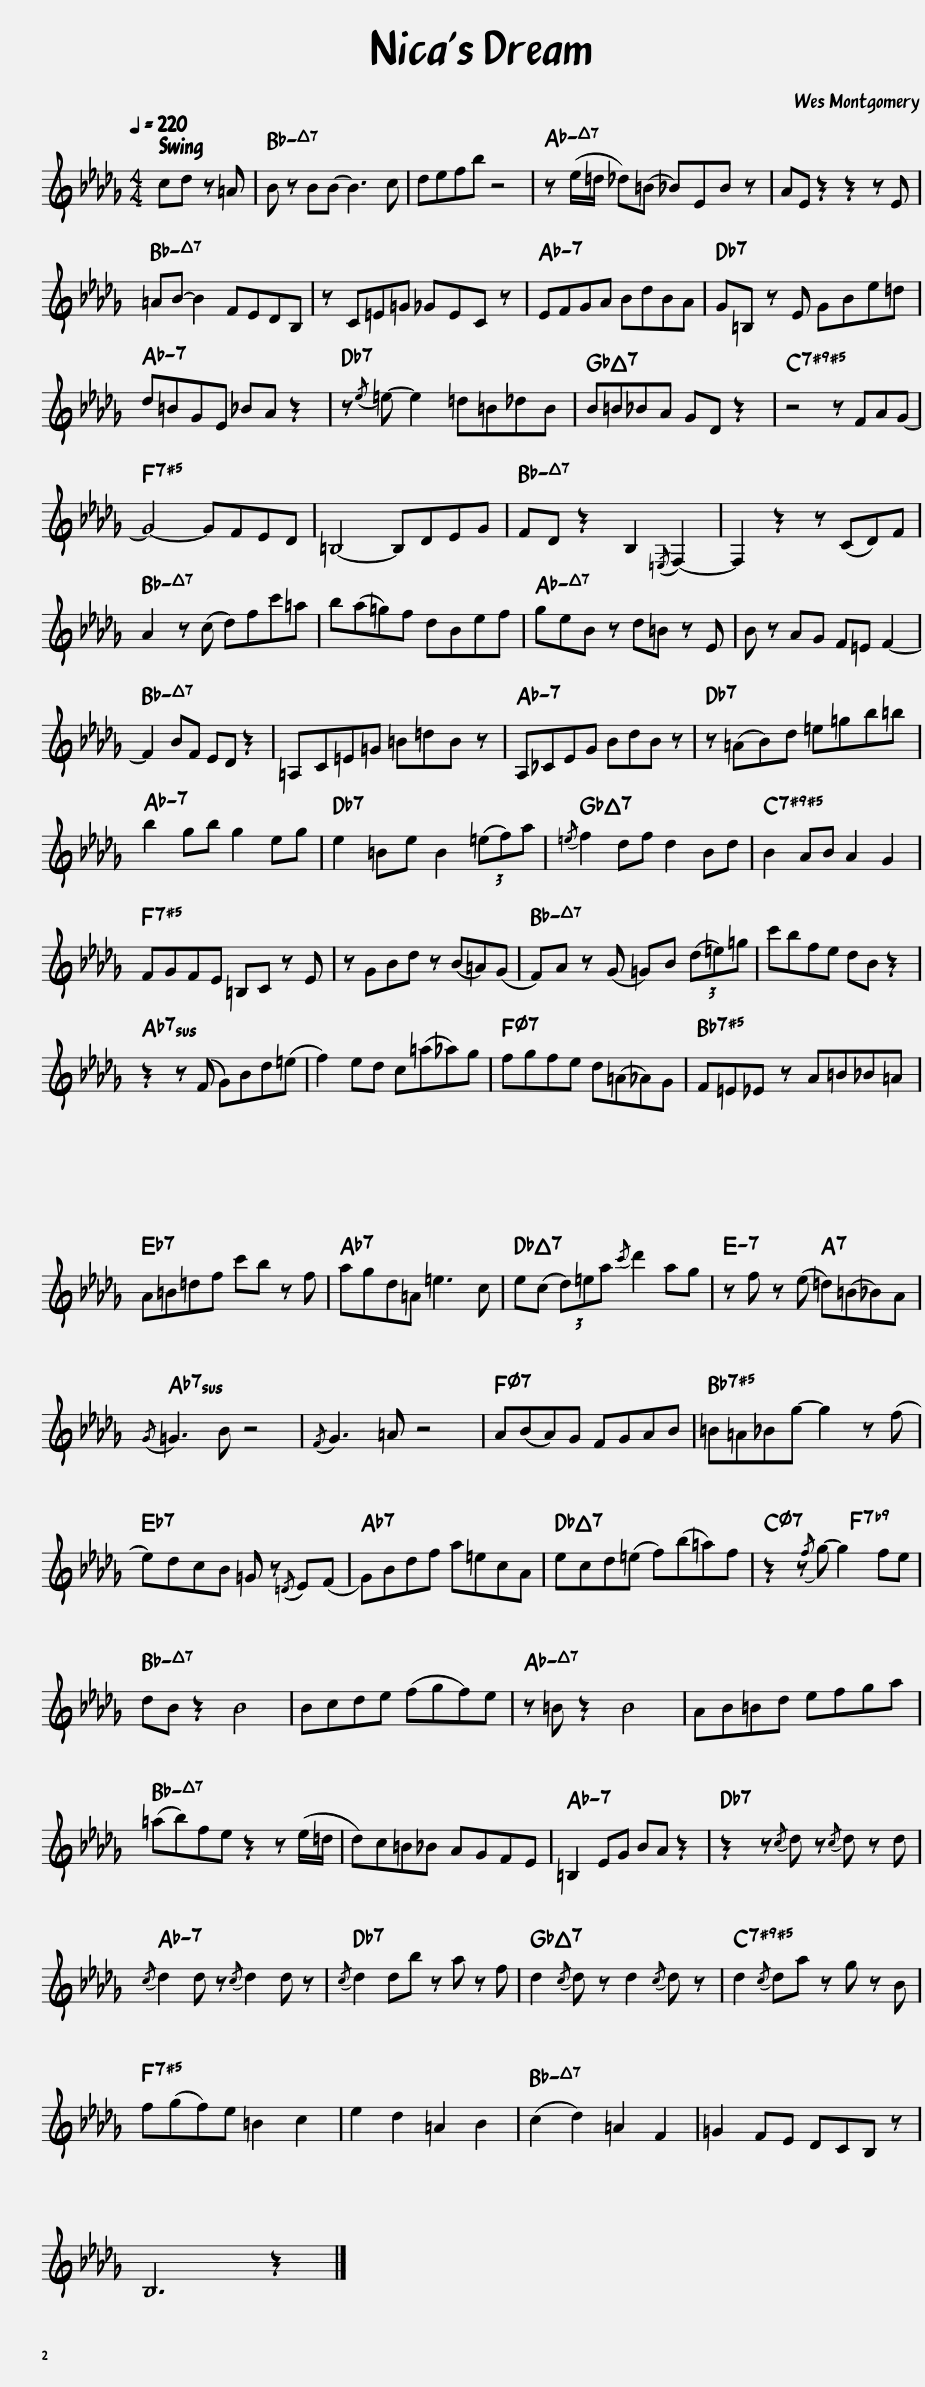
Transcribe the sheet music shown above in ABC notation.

X:1
L:1/8
Q:1/4=220
M:4/4
I:linebreak $
K:Db
V:1 treble
V:1
 cd z =A | B z BB- B3 c | defb z4 | z (e/=d/ _d)(=B _B)EB z | AE z2 z2 z E |$ %5
 =AB- B2 FEDB, | z C=E=G _GEC z | EFGA BdBA | G=B, z E GBe=d |$ d=BGE _BA z2 | %10
 z{/e} =e- e2 =d=B_dB | B=B_BA GD z2 | z4 z FAG- |$ G4- GFED | =B,4- B,DEG | %15
 FD z2 B,2{/=E,} F,2- | F,2 z2 z (CD)F |$ A2 z (c d)fc'=a | b(a=g)f dBef | geB z d=B z E | %20
 B z AG F=E F2- |$ F2 BF ED z2 | =A,C=E=G =B=dB z | A,_CEG BdB z | z (=AB)d =e=gb=b |$ %25
 b2 gb g2 eg | e2 =Be B2 (3(=ef)a |{/=e} f2 df d2 Bd | B2 AB A2 G2 |$ FGFE =B,C z E | %30
 z GBd z (B=A)(G | F)A z (G =G)B (3(d=e)=g | c'bfe dB z2 |$ z2 z (F G)Bd(=e | f2) ed c(=a_a)g | %35
 fgfe d(=A_A)G | F=E_E z A=B_B=A |$ A=B=df c'b z f | agd=A =e3 c | e(c (3d)=ea{/c'} d'2 ag | %40
 z f z (e =d)(=B_B)A |${/G} =G3 B z4 |{/F} G3 =A z4 | A(BA)G FGAB | =B=A_Bg- g2 z (f |$ %45
 e)dcB =G z{/=D} E(F | G)Bdf a=ecA | ecd(=e f)(b=a)f | z2 z{/f} g- g2 fe |$ dB z2 B4 | %50
 Bcde (fgf)e | z =B z2 B4 | AB=Bd efga |$ (=ab)fe z2 z (e/=d/ | d)c=B_B AGFE | %55
 =B,2 EG BA z2 | z2 z{/c} d z{/c} d z d |${/c} d2 d z{/c} d2 d z |{/c} d2 db z a z f | d2{/c} d z d2{/c} d z | %60
 d2{/c} da z g z B |$ f(gf)e =B2 c2 | e2 d2 =A2 B2 | (c2 d2) =A2 F2 | =G2 FE DCB, z |$ %65
 B,6 z2 |] %66
